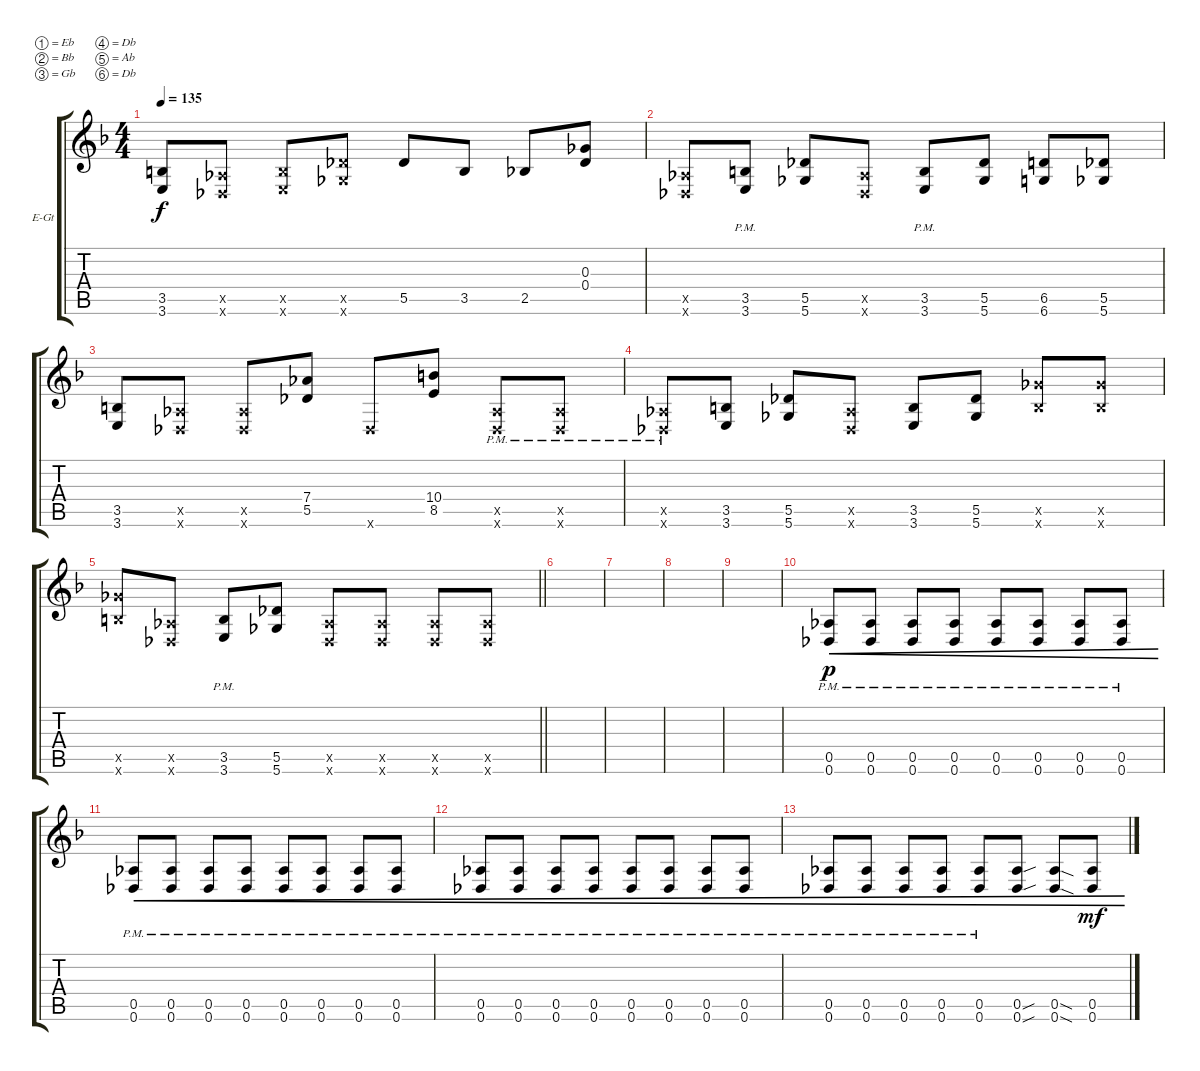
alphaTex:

\bracketExtendMode groupsimilarinstruments
\firstSystemTrackNameOrientation horizontal
\otherSystemsTrackNameOrientation horizontal
\track ("Гитара 2 (Дисторшн)" "E-Gt") {instrument distortionguitar}
\staff {score tabs}
\tuning (Eb4 Bb3 Gb3 Db3 Ab2 Db2)
\ts (4 4)
\tempo 135
\clef g2
\ks dminor
(3.6 3.5).8{dy f} (0.6{x} 0.5{x}).8 (3.6{x} 3.5{x}).8 (5.6{x} 5.5{x}).8 5.5.8 3.5.8 2.5.8 (0.4 0.3).8 |
(0.6{x} 0.5{x}).8 (3.6{pm} 3.5{pm}).8 (5.5 5.6).8 (0.6{x} 0.5{x}).8 (3.6{pm} 3.5{pm}).8 (5.5 5.6).8 (6.5 6.6).8 (5.6 5.5).8 |
(3.6 3.5).8 (0.6{x} 0.5{x}).8 (0.6{x} 0.5{x}).8 (5.5 7.4).8 0.6{x}.8 (8.5 10.4).8 (0.6{pm x} 0.5{pm x}).8 (0.6{pm x} 0.5{pm x}).8 |
(0.6{pm x} 0.5{pm x}).8 (3.6 3.5).8 (5.5 5.6).8 (0.6{x} 0.5{x}).8 (3.5 3.6).8 (5.6 5.5).8 (10.5{x} 10.6{x}).8 (10.6{x} 10.5{x}).8 |
\barLineRight lightlight
(10.6{x} 10.5{x}).8 (0.6{x} 0.5{x}).8 (3.6{pm} 3.5{pm}).8 (5.6 5.5).8 (0.5{x} 0.6{x}).8 (0.5{x} 0.6{x}).8 (0.5{x} 0.6{x}).8 (0.5{x} 0.6{x}).8 |
|
|
|
|
(0.5{pm} 0.6{pm}).8{cre dy p} (0.6{pm} 0.5{pm}).8{cre} (0.5{pm} 0.6{pm}).8{cre} (0.6{pm} 0.5{pm}).8{cre} (0.5{pm} 0.6{pm}).8{cre} (0.6{pm} 0.5{pm}).8{cre} (0.5{pm} 0.6{pm}).8{cre} (0.6{pm} 0.5{pm}).8{cre} |
(0.5{pm} 0.6{pm}).8{cre} (0.6{pm} 0.5{pm}).8{cre} (0.5{pm} 0.6{pm}).8{cre} (0.6{pm} 0.5{pm}).8{cre} (0.5{pm} 0.6{pm}).8{cre} (0.6{pm} 0.5{pm}).8{cre} (0.5{pm} 0.6{pm}).8{cre} (0.6{pm} 0.5{pm}).8{cre} |
(0.5{pm} 0.6{pm}).8{cre} (0.6{pm} 0.5{pm}).8{cre} (0.5{pm} 0.6{pm}).8{cre} (0.6{pm} 0.5{pm}).8{cre} (0.5{pm} 0.6{pm}).8{cre} (0.6{pm} 0.5{pm}).8{cre} (0.5{pm} 0.6{pm}).8{cre} (0.6{pm} 0.5{pm}).8{cre} |
(0.5{pm} 0.6{pm}).8{cre} (0.6{pm} 0.5{pm}).8{cre} (0.5{pm} 0.6{pm}).8{cre} (0.6{pm} 0.5{pm}).8{cre} (0.5{pm} 0.6{pm}).8{cre} (0.5{sou} 0.6{sou}).8{cre} (0.5{sod} 0.6{sod}).8{cre} (0.5 0.6).8{cre dy mf}
